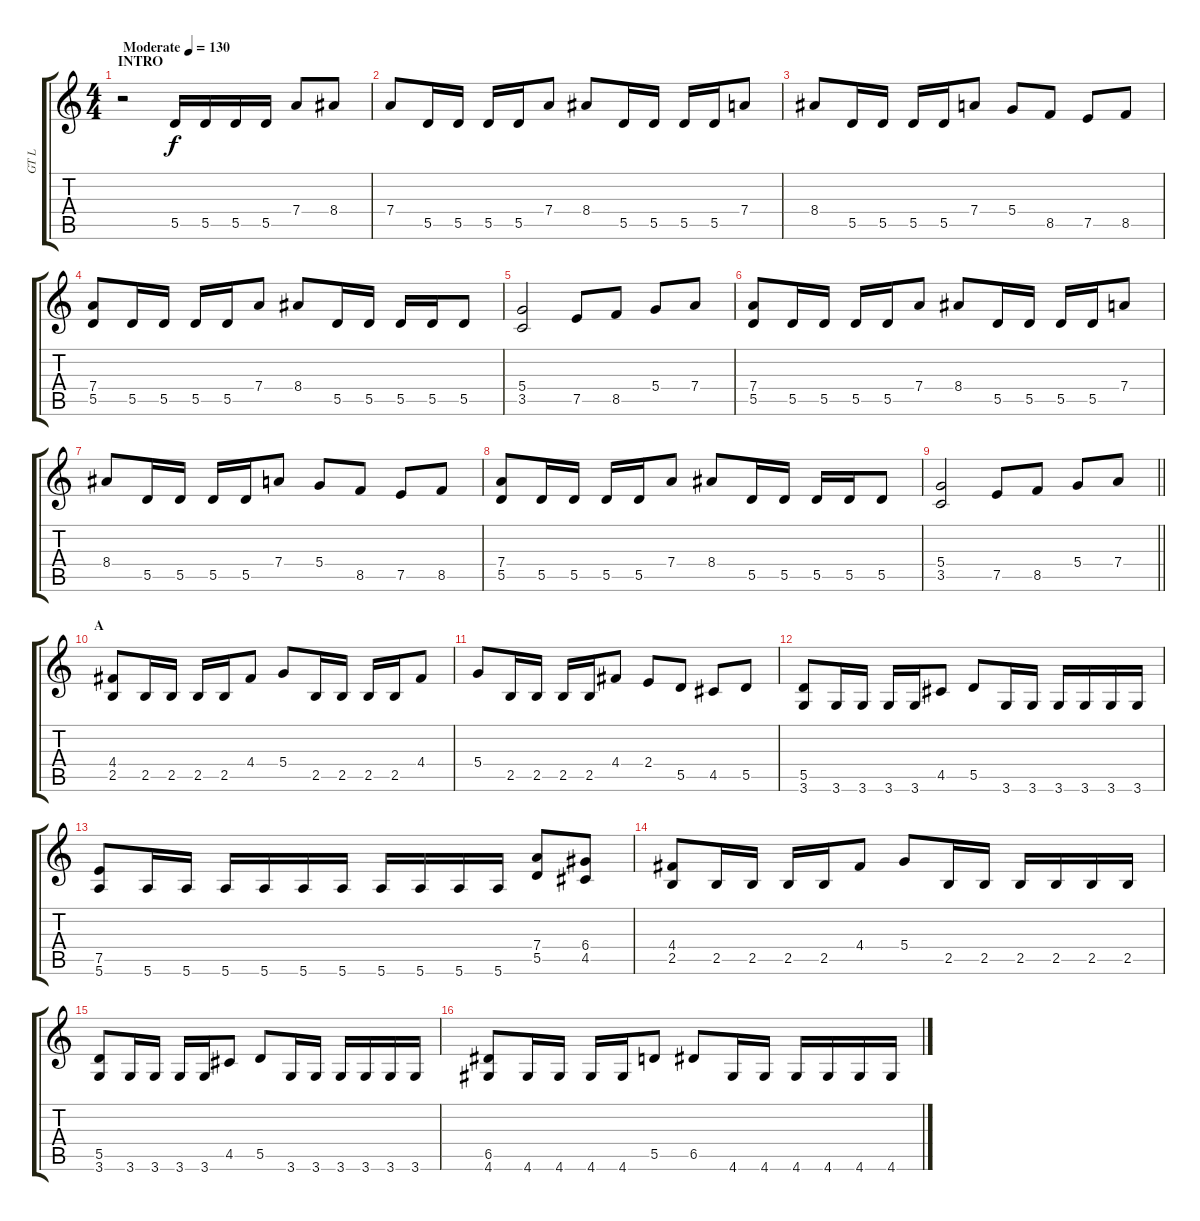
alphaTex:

\track ("GT L" "GT L") {instrument distortionguitar}
\staff {score tabs}
\tuning (E4 B3 G3 D3 A2 E2) {hide}
\ts (4 4)
\section ("" "INTRO")
\tempo (130 "Moderate")
\clef g2
\ks c
r.2{dy f instrument distortionguitar} 5.5.16 5.5.16 5.5.16 5.5.16 7.4.8 8.4.8 |
7.4.8 5.5.16 5.5.16 5.5.16 5.5.16 7.4.8 8.4.8 5.5.16 5.5.16 5.5.16 5.5.16 7.4.8 |
8.4.8 5.5.16 5.5.16 5.5.16 5.5.16 7.4.8 5.4.8 8.5.8 7.5.8 8.5.8 |
(7.4 5.5).8 5.5.16 5.5.16 5.5.16 5.5.16 7.4.8 8.4.8 5.5.16 5.5.16 5.5.16 5.5.16 5.5.8 |
(5.4 3.5).2 7.5.8 8.5.8 5.4.8 7.4.8 |
(7.4 5.5).8 5.5.16 5.5.16 5.5.16 5.5.16 7.4.8 8.4.8 5.5.16 5.5.16 5.5.16 5.5.16 7.4.8 |
8.4.8 5.5.16 5.5.16 5.5.16 5.5.16 7.4.8 5.4.8 8.5.8 7.5.8 8.5.8 |
(7.4 5.5).8 5.5.16 5.5.16 5.5.16 5.5.16 7.4.8 8.4.8 5.5.16 5.5.16 5.5.16 5.5.16 5.5.8 |
\barLineRight lightlight
(5.4 3.5).2 7.5.8 8.5.8 5.4.8 7.4.8 |
\section ("" "A")
(4.4 2.5).8 2.5.16 2.5.16 2.5.16 2.5.16 4.4.8 5.4.8 2.5.16 2.5.16 2.5.16 2.5.16 4.4.8 |
5.4.8 2.5.16 2.5.16 2.5.16 2.5.16 4.4.8 2.4.8 5.5.8 4.5.8 5.5.8 |
(5.5 3.6).8 3.6.16 3.6.16 3.6.16 3.6.16 4.5.8 5.5.8 3.6.16 3.6.16 3.6.16 3.6.16 3.6.16 3.6.16 |
(7.5 5.6).8 5.6.16 5.6.16 5.6.16 5.6.16 5.6.16 5.6.16 5.6.16 5.6.16 5.6.16 5.6.16 (7.4 5.5).8 (6.4 4.5).8 |
(4.4 2.5).8 2.5.16 2.5.16 2.5.16 2.5.16 4.4.8 5.4.8 2.5.16 2.5.16 2.5.16 2.5.16 2.5.16 2.5.16 |
(5.5 3.6).8 3.6.16 3.6.16 3.6.16 3.6.16 4.5.8 5.5.8 3.6.16 3.6.16 3.6.16 3.6.16 3.6.16 3.6.16 |
(6.5 4.6).8 4.6.16 4.6.16 4.6.16 4.6.16 5.5.8 6.5.8 4.6.16 4.6.16 4.6.16 4.6.16 4.6.16 4.6.16
